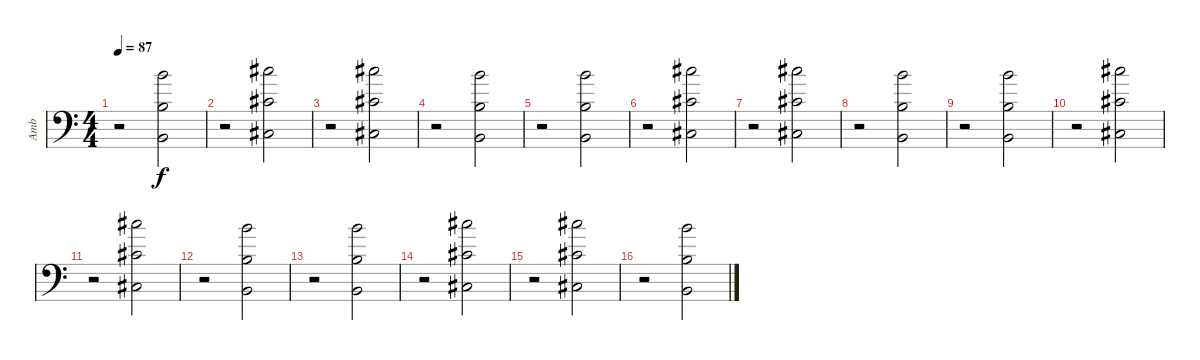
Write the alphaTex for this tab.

\track ("Amb" "Amb") {instrument drawbarorgan}
\staff {score}
\tuning (Db4 A3 E3 A2 E2 A1) {hide}
\ts (4 4)
\tempo 87
\clef f4
\ks c
r.2{dy f} (10.1 7.3 7.5).2 |
r.2 (12.1 9.3 9.5).2 |
r.2 (12.1 9.3 9.5).2 |
r.2 (10.1 7.3 7.5).2 |
r.2 (10.1 7.3 7.5).2 |
r.2 (12.1 9.3 9.5).2 |
r.2 (12.1 9.3 9.5).2 |
r.2 (10.1 7.3 7.5).2 |
r.2 (10.1 7.3 7.5).2 |
r.2 (12.1 9.3 9.5).2 |
r.2 (12.1 9.3 9.5).2 |
r.2 (10.1 7.3 7.5).2 |
r.2 (10.1 7.3 7.5).2 |
r.2 (12.1 9.3 9.5).2 |
r.2 (12.1 9.3 9.5).2 |
r.2 (10.1 7.3 7.5).2
